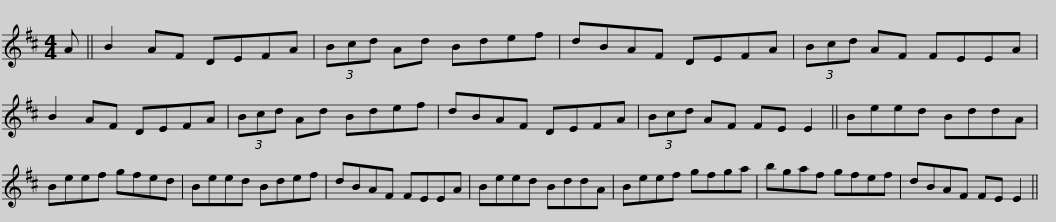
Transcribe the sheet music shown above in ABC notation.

X:1
L:1/8
M:4/4
I:linebreak $
K:D
V:1 treble
V:1
 A || B2 AF DEFA | (3Bcd Ad Bdef | dBAF DEFA | (3Bcd AF FEEA | %5
 B2 AF DEFA |$ (3Bcd Ad Bdef | dBAF DEFA | (3Bcd AF FE E2 || Beed BddA | %10
 Beef gfed |$ Beed Bdef | dBAF FEEA | Beed BddA | Beef gfga | %15
 bgaf gfef |$ dBAF FE E2 || %17
